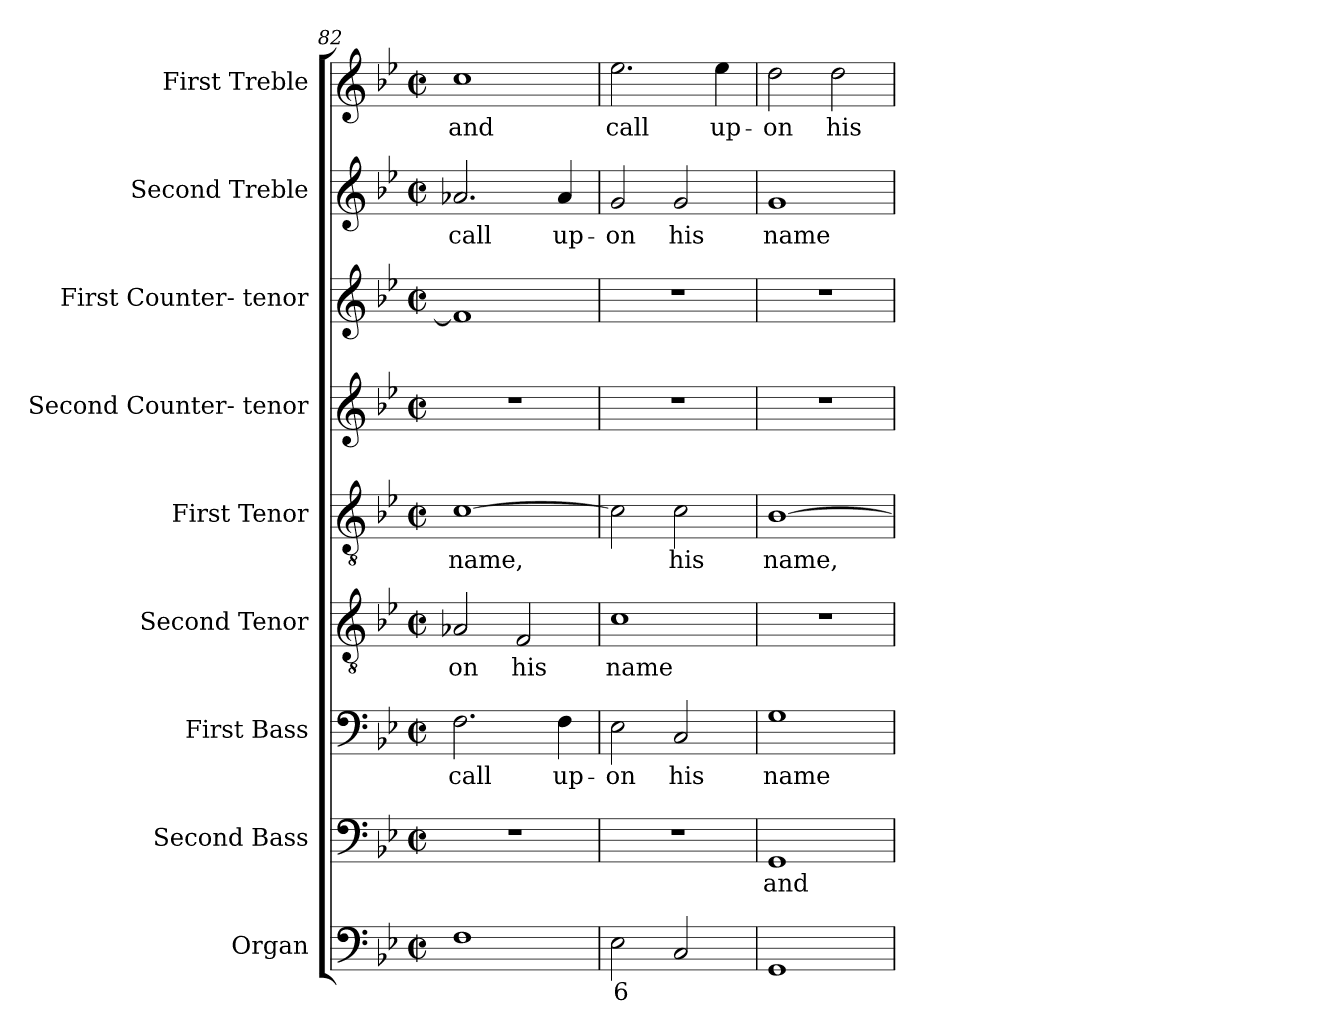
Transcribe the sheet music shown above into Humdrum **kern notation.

**kern	**text	**kern	**text	**kern	**text	**kern	**text	**kern	**text	**kern	**kern	**kern	**text	**kern	**text
*part9	*part9	*part8	*part8	*part7	*part7	*part6	*part6	*part5	*part5	*part4	*part3	*part2	*part2	*part1	*part1
*staff9	*staff9	*staff8	*staff8	*staff7	*staff7	*staff6	*staff6	*staff5	*staff5	*staff4	*staff3	*staff2	*staff2	*staff1	*staff1
*I"Organ	*	*I"Second Bass	*	*I"First Bass	*	*I"Second Tenor	*	*I"First Tenor	*	*I"Second Counter- tenor	*I"First Counter- tenor	*I"Second Treble	*	*I"First Treble	*
*I'Org.	*	*I'B2.	*	*I'B1.	*	*I'T2.	*	*I'T1.	*	*	*	*I'S2.	*	*	*
*clefF4	*	*clefF4	*	*clefF4	*	*clefGv2	*	*clefGv2	*	*clefG2	*clefG2	*clefG2	*	*clefG2	*
*	*	*	*	*	*	*ITrd7c12	*	*ITrd7c12	*	*	*	*	*	*	*
*k[b-e-]	*	*k[b-e-]	*	*k[b-e-]	*	*k[b-e-]	*	*k[b-e-]	*	*k[b-e-]	*k[b-e-]	*k[b-e-]	*	*k[b-e-]	*
*B-:	*	*B-:	*	*B-:	*	*B-:	*	*B-:	*	*B-:	*B-:	*B-:	*	*B-:	*
*M2/2	*	*M2/2	*	*M2/2	*	*M2/2	*	*M2/2	*	*M2/2	*M2/2	*M2/2	*	*M2/2	*
*met(c|)	*	*met(c|)	*	*met(c|)	*	*met(c|)	*	*met(c|)	*	*met(c|)	*met(c|)	*met(c|)	*	*met(c|)	*
=82	=82	=82	=82	=82	=82	=82	=82	=82	=82	=82	=82	=82	=82	=82	=82
!	!	!	!	!	!LO:LY:b:color=#000000	!	!	!	!	!	!	!	!	!	!
!	!	!	!	!	!	!	!LO:LY:b:color=#000000	!	!	!	!	!	!	!	!
!	!	!	!	!	!	!	!	!	!LO:LY:b:color=#000000	!	!	!	!	!	!
!	!	!	!	!	!	!	!	!	!	!	!	!	!LO:LY:b:color=#000000	!	!
!	!	!	!	!	!	!	!	!	!	!	!	!	!	!	!LO:LY:b:color=#000000
1Fi	.	1r	.	2.Fi\	call	2AA-Xi/	-on	[1Ci	name,	1r	1fi]	2.a-Xi/	call	1cci	and
!	!	!	!	!	!	!	!LO:LY:b:color=#000000	!	!	!	!	!	!	!	!
.	.	.	.	.	.	2FFi/	his	.	.	.	.	.	.	.	.
!	!	!	!	!	!LO:LY:b:color=#000000	!	!	!	!	!	!	!	!	!	!
!	!	!	!	!	!	!	!	!	!	!	!	!	!LO:LY:b:color=#000000	!	!
.	.	.	.	4Fi\	up-	.	.	.	.	.	.	4a-i/	up-	.	.
=83	=83	=83	=83	=83	=83	=83	=83	=83	=83	=83	=83	=83	=83	=83	=83
!	!LO:LY:b:color=#000000	!	!	!	!	!	!	!	!	!	!	!	!	!	!
!	!	!	!	!	!LO:LY:b:color=#000000	!	!	!	!	!	!	!	!	!	!
!	!	!	!	!	!	!	!LO:LY:b:color=#000000	!	!	!	!	!	!	!	!
!	!	!	!	!	!	!	!	!	!	!	!	!	!LO:LY:b:color=#000000	!	!
!	!	!	!	!	!	!	!	!	!	!	!	!	!	!	!LO:LY:b:color=#000000
2E-i\	6	1r	.	2E-i\	-on	1Ci	name	2Ci\]	.	1r	1r	2gi/	-on	2.ee-i\	call
!	!	!	!	!	!LO:LY:b:color=#000000	!	!	!	!	!	!	!	!	!	!
!	!	!	!	!	!	!	!	!	!LO:LY:b:color=#000000	!	!	!	!	!	!
!	!	!	!	!	!	!	!	!	!	!	!	!	!LO:LY:b:color=#000000	!	!
2Ci/	.	.	.	2Ci/	his	.	.	2Ci\	his	.	.	2gi/	his	.	.
!	!	!	!	!	!	!	!	!	!	!	!	!	!	!	!LO:LY:b:color=#000000
.	.	.	.	.	.	.	.	.	.	.	.	.	.	4ee-i\	up-
=84	=84	=84	=84	=84	=84	=84	=84	=84	=84	=84	=84	=84	=84	=84	=84
!	!	!	!LO:LY:b:color=#000000	!	!	!	!	!	!	!	!	!	!	!	!
!	!	!	!	!	!LO:LY:b:color=#000000	!	!	!	!	!	!	!	!	!	!
!	!	!	!	!	!	!	!	!	!LO:LY:b:color=#000000	!	!	!	!	!	!
!	!	!	!	!	!	!	!	!	!	!	!	!	!LO:LY:b:color=#000000	!	!
!	!	!	!	!	!	!	!	!	!	!	!	!	!	!	!LO:LY:b:color=#000000
1GGi	.	1GGi	and	1Gi	name	1r	.	[1BB-i	name,	1r	1r	1gi	name	2ddi\	-on
!	!	!	!	!	!	!	!	!	!	!	!	!	!	!	!LO:LY:b:color=#000000
.	.	.	.	.	.	.	.	.	.	.	.	.	.	2ddi\	his
=	=	=	=	=	=	=	=	=	=	=	=	=	=	=	=
*-	*-	*-	*-	*-	*-	*-	*-	*-	*-	*-	*-	*-	*-	*-	*-
